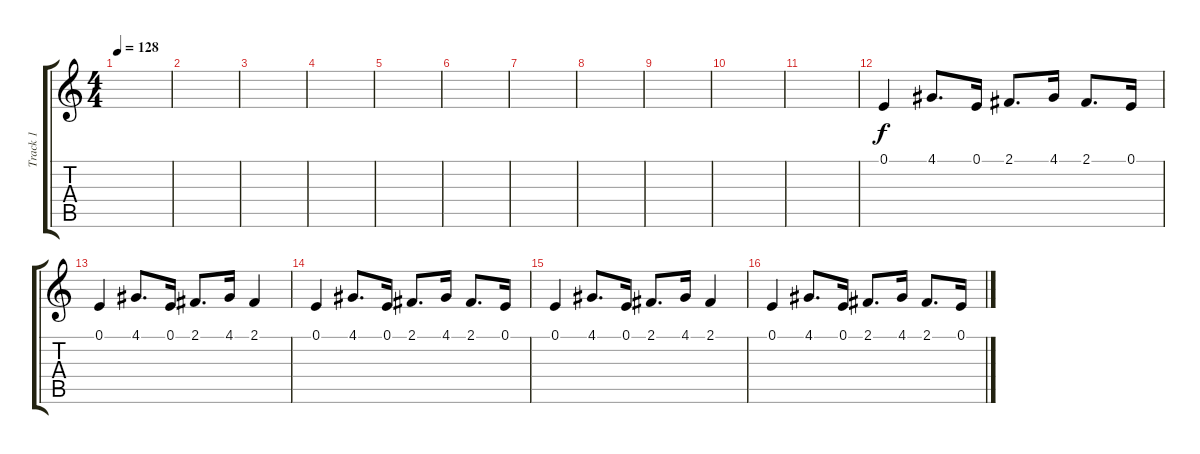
\track ("Track 1" "Track 1") {instrument vibraphone}
\staff {score tabs}
\tuning (E4 B3 G3 D3 A2 E2) {hide}
\ts (4 4)
\tempo 128
\clef g2
\ks c
|
|
|
|
|
|
|
|
|
|
|
0.1.4 4.1.8{d} 0.1.16 2.1.8{d} 4.1.16 2.1.8{d} 0.1.16 |
0.1.4 4.1.8{d} 0.1.16 2.1.8{d} 4.1.16 2.1.4 |
0.1.4 4.1.8{d} 0.1.16 2.1.8{d} 4.1.16 2.1.8{d} 0.1.16 |
0.1.4 4.1.8{d} 0.1.16 2.1.8{d} 4.1.16 2.1.4 |
0.1.4 4.1.8{d} 0.1.16 2.1.8{d} 4.1.16 2.1.8{d} 0.1.16
